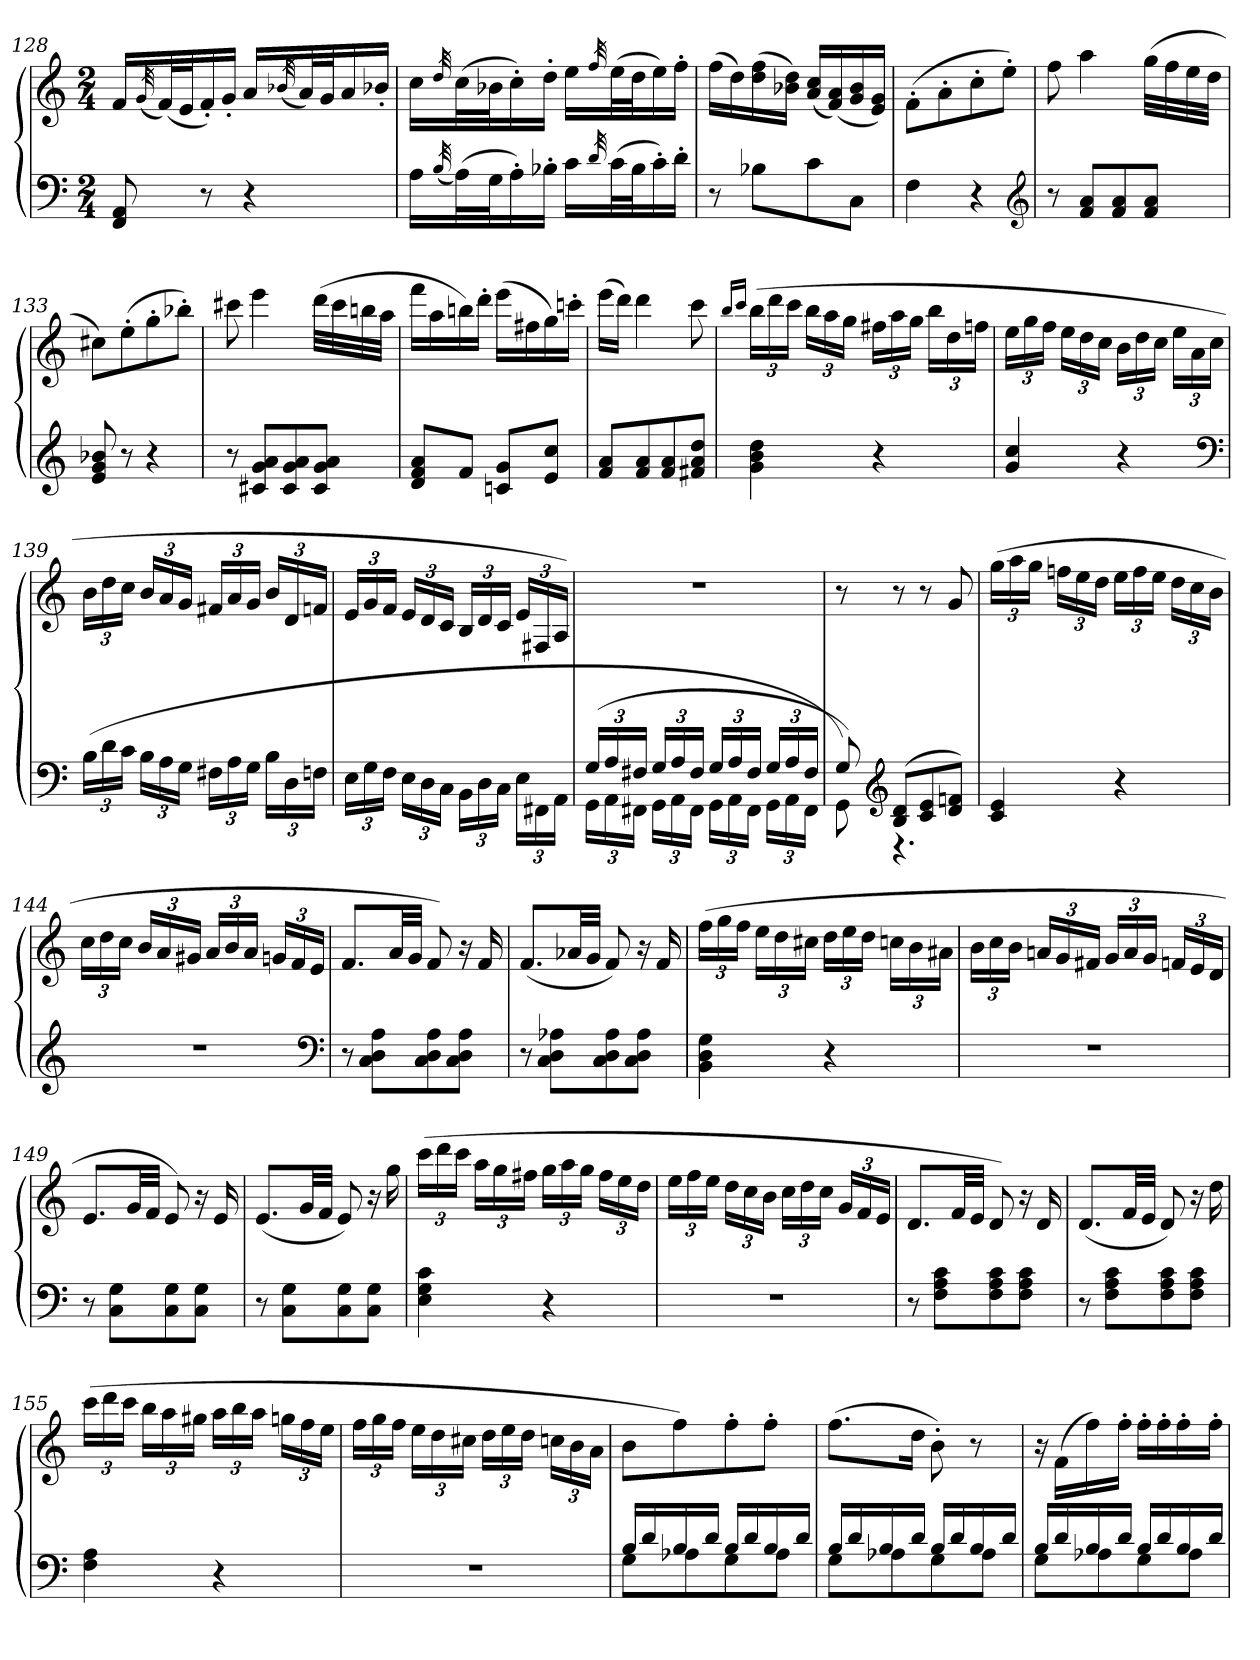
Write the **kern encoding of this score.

**kern	**kern
*part1	*part1
*staff2	*staff1
*clefF4	*clefG2
*k[]	*k[]
*C:	*C:
*M2/4	*M2/4
=128	=128
8FF/ 8AA/	16f/LL
.	(32qg/
.	(32f/L)
.	32e/J
8r	16f'/)
.	16g'/JJ
4r	16a/LL
.	(32qb-X/
.	32a/L)
.	32g/J
.	16a/
.	16b-X'/JJ
=129	=129
16A\LL	16cc\LL
(32qB/	32qdd/
(32A\L)	(32cc\L
32G\J	32b-X\J
16A'\)	16cc'\)
16B-X'\JJ	16dd'\JJ
16c\LL	16ee\LL
32qd/	32qff/
(32c\L	(32ee\L
32B-\J	32dd\J
16c'\)	16ee\)
16d'\JJ	16ff'\JJ
=130	=130
8r	(16ff\LL
.	16dd\)
8B-X\L	(16dd\ 16ff\
.	16b-X\ 16dd\JJ)
8c\	(16a/ 16cc/LL
.	(16f/ 16a/)
8C\J	16g/ 16b-/
.	16e/ 16g/JJ)
=131	=131
4F\	(8f'\L
.	8a'\
4r	8cc'\
.	8ee'\J)
*clefG2	*
=132	=132
8r	8ff\
8f/ 8a/L	4aa\
8f/ 8a/	.
8f/ 8a/J	(32gg\LLL
.	32ff\
.	32ee\
.	32dd\JJJ
=133	=133
8e/ 8g/ 8b-X/	8cc#X\L)
8r	(8ee'\
4r	8gg'\
.	8bb-X'\J)
=134	=134
8r	8ccc#X\
8c#X/ 8g/ 8a/L	4eee\
8c#/ 8g/ 8a/	.
8c#/ 8g/ 8a/J	(32ddd\LLL
.	32ccc#\
.	32bbn\
.	32aa\JJJ
=135	=135
8d/ 8f/ 8a/L	16fff\LL
.	16aa\
8f/J	16bbn\)
.	16ddd'\JJ
8cn/ 8g/L	(16eee\LL
.	16ff#X\
8e/ 8cc/J	16gg\)
.	16cccn'\JJ
=136	=136
8f/ 8a/L	(16eee\LL
.	16ddd\JJ)
8f/ 8a/	4ddd\
8f/ 8a/	.
8f#X/ 8a/ 8dd/J	8ccc\
=137	=137
.	16qbb/LL
.	16qccc/JJ
4g\ 4b\ 4dd\	(24bb\LL
.	24ddd\
.	24ccc\JJ
.	24bb\LL
.	24aa\
.	24gg\JJ
4r	24ff#X\LL
.	24aa\
.	24gg\JJ
.	24bb\LL
.	24dd\
.	24ffn\JJ
=138	=138
4g/ 4cc/	24ee\LL
.	24gg\
.	24ff\JJ
.	24ee\LL
.	24dd\
.	24cc\JJ
4r	24b\LL
.	24dd\
.	24cc\JJ
.	24ee\LL
.	24a\
.	24cc\JJ
*clefF4	*
=139	=139
(24B\LL	24b\LL
24d\	24dd\
24c\JJ	24cc\JJ
24B\LL	24b/LL
24A\	24a/
24G\JJ	24g/JJ
24F#X\LL	24f#X/LL
24A\	24a/
24G\JJ	24g/JJ
24B\LL	24b/LL
24D\	24d/
24Fn\JJ	24fn/JJ
=140	=140
24E\LL	24e/LL
24G\	24g/
24F\JJ	24f/JJ
24E\LL	24e/LL
24D\	24d/
24C\JJ	24c/JJ
24BB\LL	24B/LL
24D\	24d/
24C\JJ	24c/JJ
24E\LL	24e/LL
24FF#X\	24F#X/
24AA\JJ	24A/JJ)
=141	=141
*^	*
(24G/LL	24GG\LL	2r
24A/	24AA\	.
24F#X/JJ	24FF#X\JJ	.
24G/LL	24GG\LL	.
24A/	24AA\	.
24F#/JJ	24FF#\JJ	.
24G/LL	24GG\LL	.
24A/	24AA\	.
24F#/JJ	24FF#\JJ	.
24G/LL	24GG\LL	.
24A/	24AA\	.
24F#/JJ	24FF#\JJ	.
=142	=142	=142
8G/)	8GG\)	8r
*clefG2	*	*
(8B/ 8d/L	4.r	8r
8c/ 8e/	.	8r
8d/ 8fn/J)	.	8g/
*v	*v	*
=143	=143
4c/ 4e/	(24gg\LL
.	24aa\
.	24gg\JJ
.	24ffn\LL
.	24ee\
.	24dd\JJ
4r	24ee\LL
.	24ff\
.	24ee\JJ
.	24dd\LL
.	24cc\
.	24b\JJ
=144	=144
2r	24cc\LL
.	24dd\
.	24cc\JJ
.	24b/LL
.	24a/
.	24g#X/JJ
.	24a/LL
.	24b/
.	24a/JJ
.	24gn/LL
.	24f/
.	24e/JJ
*clefF4	*
=145	=145
8r	8.f/L
8C\ 8D\ 8A\L	.
.	32a/LL
.	32g/JJJ
8C\ 8D\ 8A\	8f/)
8C\ 8D\ 8A\J	16r
.	16f/
=146	=146
8r	(8.f/L
8C\ 8D\ 8A-X\L	.
.	32a-X/LL
.	32g/JJJ
8C\ 8D\ 8A-\	8f/)
8C\ 8D\ 8A-\J	16r
.	16f/
=147	=147
4BB\ 4D\ 4G\	(24ff\LL
.	24gg\
.	24ff\JJ
.	24ee\LL
.	24dd\
.	24cc#X\JJ
4r	24dd\LL
.	24ee\
.	24dd\JJ
.	24ccn\LL
.	24b\
.	24a#X\JJ
=148	=148
2r	24b\LL
.	24cc\
.	24b\JJ
.	24an/LL
.	24g/
.	24f#X/JJ
.	24g/LL
.	24a/
.	24g/JJ
.	24fn/LL
.	24e/
.	24d/JJ
=149	=149
8r	8.e/L
8C\ 8G\L	.
.	32g/LL
.	32f/JJJ
8C\ 8G\	8e/)
8C\ 8G\J	16r
.	16e/
=150	=150
8r	(8.e/L
8C\ 8G\L	.
.	32g/LL
.	32f/JJJ
8C\ 8G\	8e/)
8C\ 8G\J	16r
.	16gg\
=151	=151
4E\ 4G\ 4c\	(24ccc\LL
.	24ddd\
.	24ccc\JJ
.	24aa\LL
.	24gg\
.	24ff#X\JJ
4r	24gg\LL
.	24aa\
.	24gg\JJ
.	24ff#\LL
.	24ee\
.	24dd\JJ
=152	=152
2r	24ee\LL
.	24ff\
.	24ee\JJ
.	24dd\LL
.	24cc\
.	24b\JJ
.	24cc\LL
.	24dd\
.	24cc\JJ
.	24g/LL
.	24f/
.	24e/JJ
=153	=153
8r	8.d/L
8F\ 8A\ 8c\L	.
.	32f/LL
.	32e/JJJ
8F\ 8A\ 8c\	8d/)
8F\ 8A\ 8c\J	16r
.	16d/
=154	=154
8r	(8.d/L
8F\ 8A\ 8c\L	.
.	32f/LL
.	32e/JJJ
8F\ 8A\ 8c\	8d/)
8F\ 8A\ 8c\J	16r
.	16dd\
=155	=155
4F\ 4A\	(24ccc\LL
.	24ddd\
.	24ccc\JJ
.	24bb\LL
.	24aa\
.	24gg#X\JJ
4r	24aa\LL
.	24bb\
.	24aa\JJ
.	24ggn\LL
.	24ff\
.	24ee\JJ
=156	=156
2r	24ff\LL
.	24gg\
.	24ff\JJ
.	24ee\LL
.	24dd\
.	24cc#X\JJ
.	24dd\LL
.	24ee\
.	24dd\JJ
.	24ccn\LL
.	24b\
.	24a\JJ
=157	=157
*^	*
16B/LL	8G\L	8b\L
16d/	.	.
16B/	8A-X\	8ff\)
16d/JJ	.	.
16B/LL	8G\	8ff'\
16d/	.	.
16B/	8A-\J	8ff'\J
16d/JJ	.	.
=158	=158	=158
16B/LL	8G\L	(8.ff\L
16d/	.	.
16B/	8A-X\	.
16d/JJ	.	16dd\Jk
16B/LL	8G\	8b'\)
16d/	.	.
16B/	8A-\J	8r
16d/JJ	.	.
=159	=159	=159
16B/LL	8G\L	16r
16d/	.	(16f\LL
16B/	8A-X\	16ff\)
16d/JJ	.	16ff'\JJ
16B/LL	8G\	16ff'\LL
16d/	.	16ff'\
16B/	8A-\J	16ff'\
16d/JJ	.	16ff'\JJ
*v	*v	*
=	=
*-	*-
